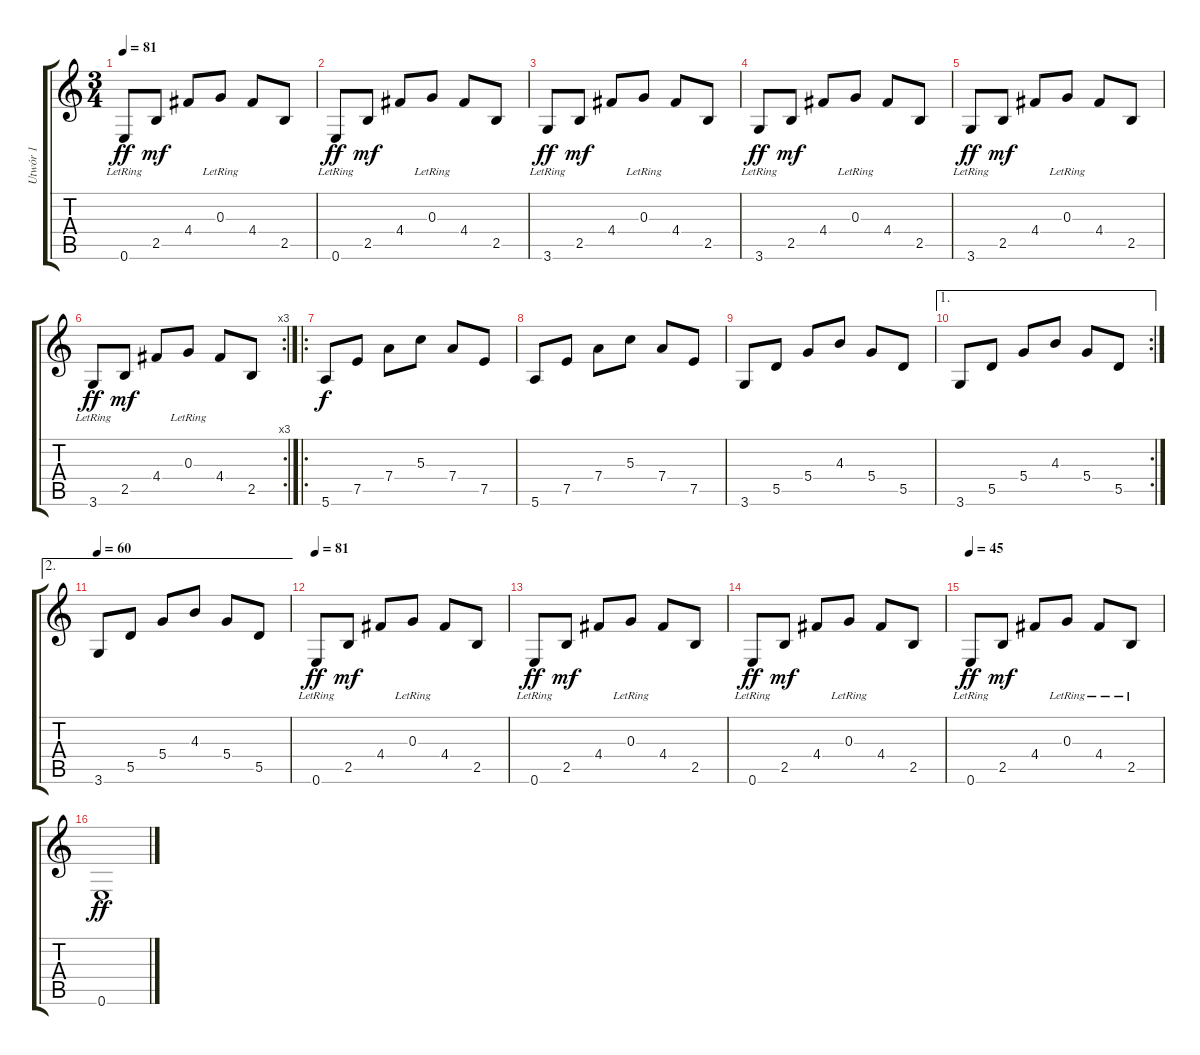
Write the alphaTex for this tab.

\track ("Utwór 1" "Utwór 1") {instrument acousticguitarsteel}
\staff {score tabs}
\tuning (E4 B3 G3 D3 A2 E2) {hide}
\ts (3 4)
\tempo 81
\clef g2
\ks c
0.6{lr}.8{dy ff} 2.5.8{dy mf} 4.4.8 0.3{lr}.8 4.4.8 2.5.8 |
0.6{lr}.8{dy ff} 2.5.8{dy mf} 4.4.8 0.3{lr}.8 4.4.8 2.5.8 |
3.6{lr}.8{dy ff} 2.5.8{dy mf} 4.4.8 0.3{lr}.8 4.4.8 2.5.8 |
3.6{lr}.8{dy ff} 2.5.8{dy mf} 4.4.8 0.3{lr}.8 4.4.8 2.5.8 |
3.6{lr}.8{dy ff} 2.5.8{dy mf} 4.4.8 0.3{lr}.8 4.4.8 2.5.8 |
\rc 3
3.6{lr}.8{dy ff} 2.5.8{dy mf} 4.4.8 0.3{lr}.8 4.4.8 2.5.8 |
\ro
5.6.8{dy f} 7.5.8 7.4.8 5.3.8 7.4.8 7.5.8 |
5.6.8 7.5.8 7.4.8 5.3.8 7.4.8 7.5.8 |
3.6.8 5.5.8 5.4.8 4.3.8 5.4.8 5.5.8 |
\ae 1
\rc 2
3.6.8 5.5.8 5.4.8 4.3.8 5.4.8 5.5.8 |
\ae 2
\tempo 60
3.6.8 5.5.8 5.4.8 4.3.8 5.4.8 5.5.8 |
\tempo 81
0.6{lr}.8{dy ff} 2.5.8{dy mf} 4.4.8 0.3{lr}.8 4.4.8 2.5.8 |
0.6{lr}.8{dy ff} 2.5.8{dy mf} 4.4.8 0.3{lr}.8 4.4.8 2.5.8 |
0.6{lr}.8{dy ff} 2.5.8{dy mf} 4.4.8 0.3{lr}.8 4.4.8 2.5.8 |
\tempo 45
0.6{lr}.8{dy ff} 2.5.8{dy mf} 4.4.8 0.3{lr}.8 4.4{lr}.8 2.5{lr}.8 |
0.6.1{dy ff}
